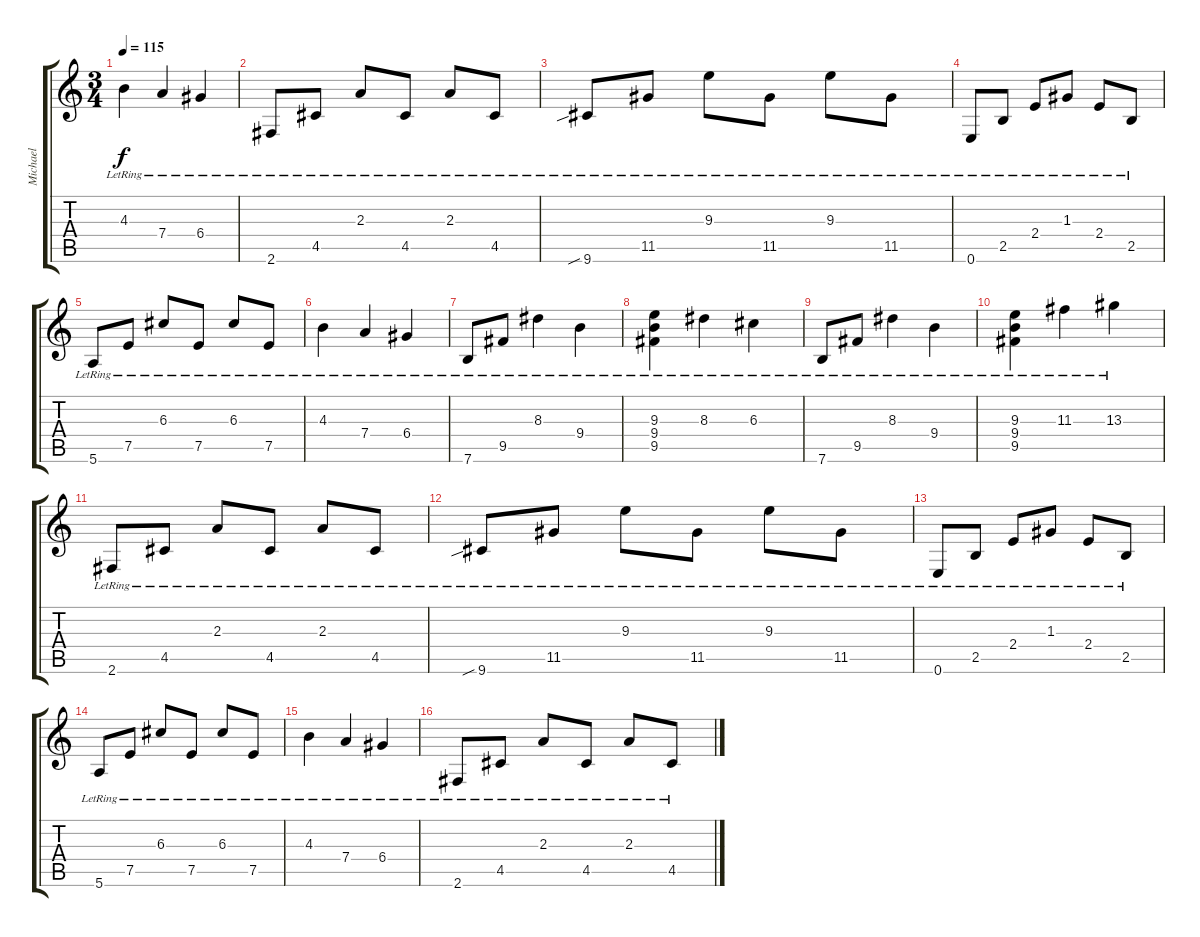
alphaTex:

\track ("Michael" "Michael") {instrument electricguitarjazz}
\staff {score tabs}
\tuning (E4 B3 G3 D3 A2 E2) {hide}
\ts (3 4)
\tempo 115
\clef g2
\ks c
4.3{lr}.4{dy f} 7.4{lr}.4 6.4{lr}.4 |
2.6{lr}.8 4.5{lr}.8 2.3{lr}.8 4.5{lr}.8 2.3{lr}.8 4.5{lr}.8 |
9.6{sib lr}.8 11.5{lr}.8 9.3{lr}.8 11.5{lr}.8 9.3{lr}.8 11.5{lr}.8 |
0.6{lr}.8 2.5{lr}.8 2.4{lr}.8 1.3{lr}.8 2.4{lr}.8 2.5{lr}.8 |
5.6{lr}.8 7.5{lr}.8 6.3{lr}.8 7.5{lr}.8 6.3{lr}.8 7.5{lr}.8 |
4.3{lr}.4 7.4{lr}.4 6.4{lr}.4 |
7.6{lr}.8 9.5{lr}.8 8.3{lr}.4 9.4{lr}.4 |
(9.3 9.4 9.5{lr}).4 8.3{lr}.4 6.3{lr}.4 |
7.6{lr}.8 9.5{lr}.8 8.3{lr}.4 9.4{lr}.4 |
(9.3 9.4{lr} 9.5).4 11.3{lr}.4 13.3{lr}.4 |
2.6{lr}.8 4.5{lr}.8 2.3{lr}.8 4.5{lr}.8 2.3{lr}.8 4.5{lr}.8 |
9.6{sib lr}.8 11.5{lr}.8 9.3{lr}.8 11.5{lr}.8 9.3{lr}.8 11.5{lr}.8 |
0.6{lr}.8 2.5{lr}.8 2.4{lr}.8 1.3{lr}.8 2.4{lr}.8 2.5{lr}.8 |
5.6{lr}.8 7.5{lr}.8 6.3{lr}.8 7.5{lr}.8 6.3{lr}.8 7.5{lr}.8 |
4.3{lr}.4 7.4{lr}.4 6.4{lr}.4 |
2.6{lr}.8 4.5{lr}.8 2.3{lr}.8 4.5{lr}.8 2.3{lr}.8 4.5{lr}.8
